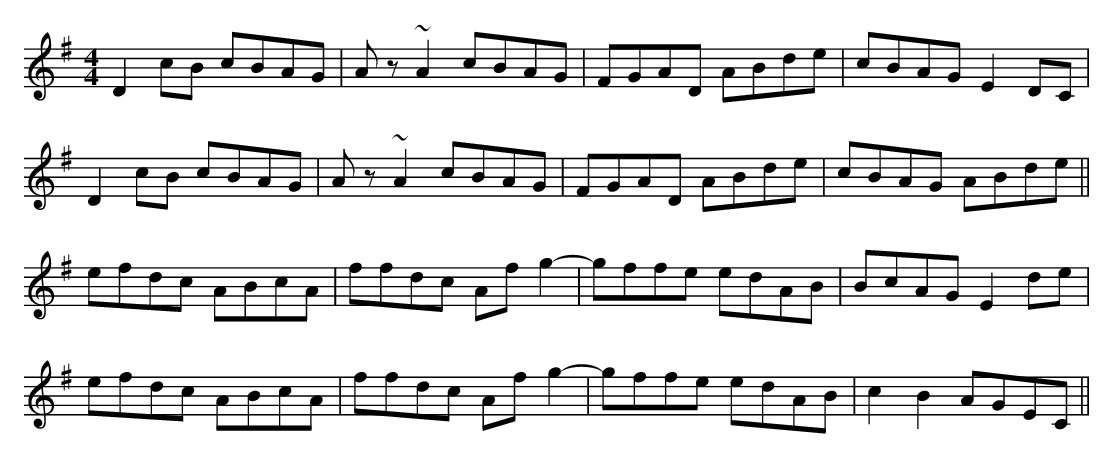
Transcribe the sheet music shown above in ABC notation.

X:1
M:4/4
K:Dmix
D2cB cBAG|Az~A2 cBAG|FGAD ABde|cBAG E2DC|
D2cB cBAG|Az~A2 cBAG|FGAD ABde|cBAG ABde||
efdc ABcA|ffdc Afg2-|gffe edAB|BcAG E2de|
efdc ABcA|ffdc Afg2-|gffe edAB|c2B2 AGEC||
